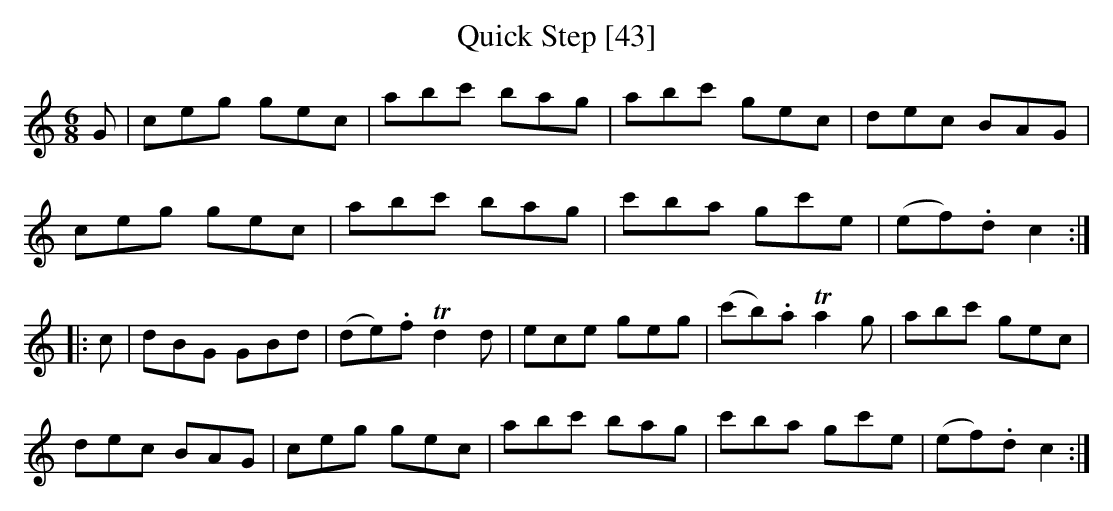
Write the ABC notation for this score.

X:1
T:Quick Step [43]
M:6/8
L:1/8
K:C
G|ceg gec|abc' bag|abc' gec|dec BAG|
ceg gec|abc' bag|c'ba gc'e|(ef).d c2:|
|:c|dBG GBd|(de).f Td2d|ece geg|(c'b).a Ta2g|abc' gec|
dec BAG|ceg gec|abc' bag|c'ba gc'e|(ef).d c2:|
